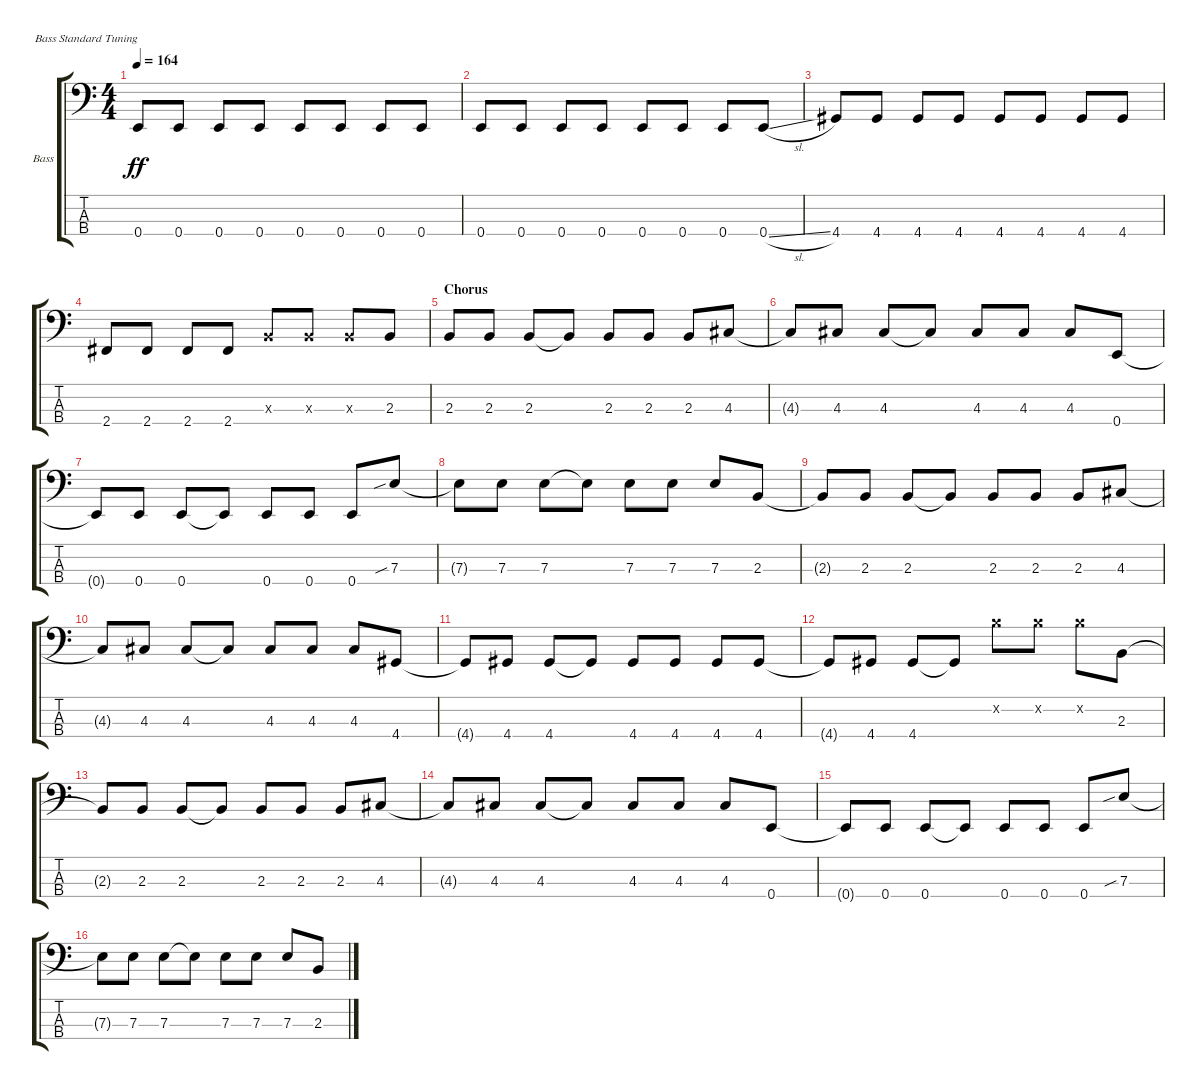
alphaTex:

\defaultSystemsLayout 4
\bracketExtendMode groupsimilarinstruments
\firstSystemTrackNameOrientation horizontal
\otherSystemsTrackNameOrientation horizontal
\track ("Bass" "Bass") {instrument electricbassfinger}
\staff {score tabs}
\tuning (G2 D2 A1 E1)
\ts (4 4)
\tempo 164
\clef f4
\ks c
0.4.8{dy ff} 0.4.8 0.4.8 0.4.8 0.4.8 0.4.8 0.4.8 0.4.8 |
0.4.8 0.4.8 0.4.8 0.4.8 0.4.8 0.4.8 0.4.8 0.4{sl}.8 |
4.4.8 4.4.8 4.4.8 4.4.8 4.4.8 4.4.8 4.4.8 4.4.8 |
2.4.8 2.4.8 2.4.8 2.4.8 2.3{x}.8 2.3{x}.8 2.3{x}.8 2.3.8 |
\section ("" "Chorus")
2.3.8 2.3.8 2.3.8 2.3{t}.8 2.3.8 2.3.8 2.3.8 4.3.8 |
4.3{t}.8 4.3.8 4.3.8 4.3{t}.8 4.3.8 4.3.8 4.3.8 0.4.8 |
0.4{t}.8 0.4.8 0.4.8 0.4{t}.8 0.4.8 0.4.8 0.4.8 7.3{sib}.8 |
7.3{t}.8 7.3.8 7.3.8 7.3{t}.8 7.3.8 7.3.8 7.3.8 2.3.8 |
2.3{t}.8 2.3.8 2.3.8 2.3{t}.8 2.3.8 2.3.8 2.3.8 4.3.8 |
4.3{t}.8 4.3.8 4.3.8 4.3{t}.8 4.3.8 4.3.8 4.3.8 4.4.8 |
4.4{t}.8 4.4.8 4.4.8 4.4{t}.8 4.4.8 4.4.8 4.4.8 4.4.8 |
4.4{t}.8 4.4.8 4.4.8 4.4{t}.8 9.2{x}.8 9.2{x}.8 9.2{x}.8 2.3.8 |
2.3{t}.8 2.3.8 2.3.8 2.3{t}.8 2.3.8 2.3.8 2.3.8 4.3.8 |
4.3{t}.8 4.3.8 4.3.8 4.3{t}.8 4.3.8 4.3.8 4.3.8 0.4.8 |
0.4{t}.8 0.4.8 0.4.8 0.4{t}.8 0.4.8 0.4.8 0.4.8 7.3{sib}.8 |
7.3{t}.8 7.3.8 7.3.8 7.3{t}.8 7.3.8 7.3.8 7.3.8 2.3.8
